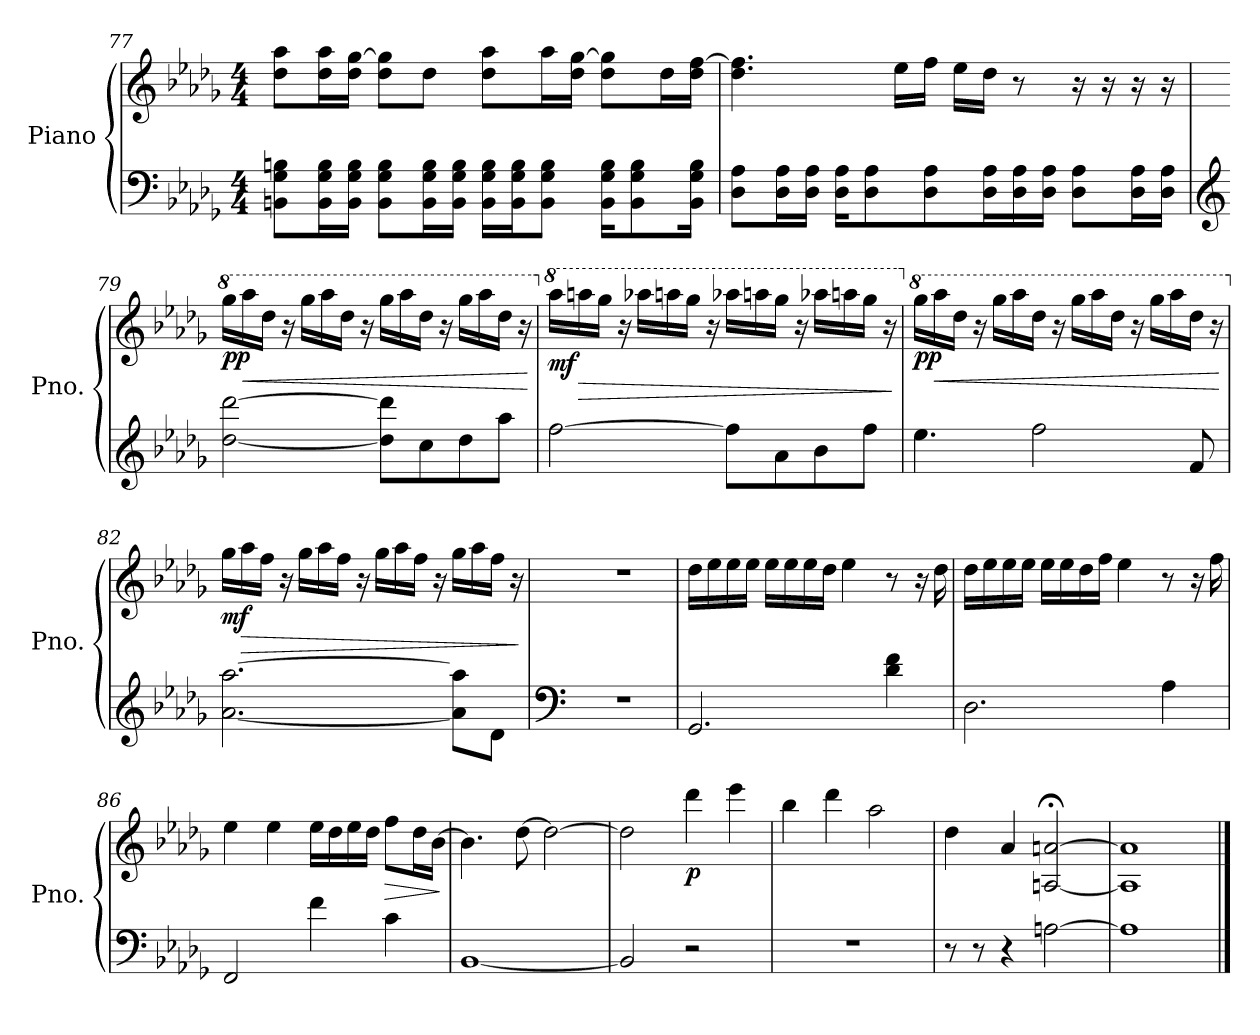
**kern	**kern	**dynam
*part1	*part1	*part1
*staff2	*staff1	*staff1/2
*I"Piano	*	*
*I'Pno.	*	*
!!LO:LB:g=z
*clefF4	*clefG2	*
*k[b-e-a-d-g-]	*k[b-e-a-d-g-]	*
*M4/4	*M4/4	*
=77	=77	=77
8BBn\ 8G-\ 8Bn\L	8dd-\ 8aa-\L	.
16BB\ 16G-\ 16B\L	16dd-\ 16aa-\L	.
16BB\ 16G-\ 16B\JJ	16dd-\ [16gg-\JJ	.
8BB\ 8G-\ 8B\L	8dd-\ 8gg-\]L	.
16BB\ 16G-\ 16B\L	8dd-\J	.
16BB\ 16G-\ 16B\JJ	.	.
16BB\ 16G-\ 16B\LL	8dd-\ 8aa-\L	.
16BB\ 16G-\ 16B\J	.	.
8BB\ 8G-\ 8B\J	16aa-\L	.
.	16dd-\ [16gg-\JJ	.
16BB\ 16G-\ 16B\KL	8dd-\ 8gg-\]L	.
8BB\ 8G-\ 8B\	.	.
.	16dd-\L	.
16BB\ 16G-\ 16B\Jk	16dd-\ [16ff\JJ	.
=78	=78	=78
8D-\ 8A-\L	4.dd-\ 4.ff\]	.
16D-\ 16A-\L	.	.
16D-\ 16A-\JJ	.	.
16D-\ 16A-\KL	.	.
8D-\ 8A-\	.	.
.	16ee-\LL	.
8D-\ 8A-\	16ff\JJ	.
.	16ee-\LL	.
16D-\ 16A-\L	16dd-\JJ	.
16D-\ 16A-\	8r	.
16D-\ 16A-\JJ	.	.
8D-\ 8A-\L	16r	.
.	16r	.
16D-\ 16A-\L	16r	.
16D-\ 16A-\JJ	16r	.
=79	=79	=79
*clefG2	*	*
*	*8va	*
!	!	!LO:DY:b
[2dd-\ [2ddd-\	16ggg-\LL	pp
!	!	!LO:HP:b
.	16aaa-\	<
.	16ddd-\JJ	.
.	16r	.
.	16ggg-\LL	.
.	16aaa-\	.
.	16ddd-\JJ	.
.	16r	.
8dd-\] 8ddd-\]L	16ggg-\LL	.
.	16aaa-\	.
8cc\	16ddd-\JJ	.
.	16r	.
8dd-\	16ggg-\LL	.
.	16aaa-\	.
8aa-\J	16ddd-\JJ	.
.	16r	.
.	.	[
!!LO:LB:g=z
=80	=80	=80
*	*X8va	*
*	*8va	*
!	!	!LO:DY:b
[2ff\	16aaa-\LL	mf
!	!	!LO:HP:b
.	16aaan\	>
.	16ggg-\JJ	.
.	16r	.
.	16aaa-X\LL	.
.	16aaan\	.
.	16ggg-\JJ	.
.	16r	.
8ff\L]	16aaa-X\LL	.
.	16aaan\	.
8a-\	16ggg-\JJ	.
.	16r	.
8b-\	16aaa-X\LL	.
.	16aaan\	.
8ff\J	16ggg-\JJ	.
.	16r	.
.	.	]
=81	=81	=81
*	*X8va	*
*	*8va	*
!	!	!LO:DY:b
4.ee-\	16ggg-\LL	pp
!	!	!LO:HP:b
.	16aaa-\	<
.	16ddd-\JJ	.
.	16r	.
.	16ggg-\LL	.
.	16aaa-\	.
2ff\	16ddd-\JJ	.
.	16r	.
.	16ggg-\LL	.
.	16aaa-\	.
.	16ddd-\JJ	.
.	16r	.
.	16ggg-\LL	.
.	16aaa-\	.
8f/	16ddd-\JJ	.
.	16r	.
.	.	[
=82	=82	=82
*	*X8va	*
*	*8va	*
!	!	!LO:DY:b
[2.a-\ [2.aa-\	16ggg-\LL	mf
!	!	!LO:HP:b
.	16aaa-\	>
.	16fff\JJ	.
.	16r	.
.	16ggg-\LL	.
.	16aaa-\	.
.	16fff\JJ	.
.	16r	.
.	16ggg-\LL	.
.	16aaa-\	.
.	16fff\JJ	.
.	16r	.
8a-\] 8aa-\]L	16ggg-\LL	.
.	16aaa-\	.
8d-\J	16fff\JJ	.
.	16r	.
.	.	]
!!LO:LB:g=z
=83	=83	=83
*clefF4	*	*
*	*X8va	*
1r	1r	.
=84	=84	=84
2.GG-/	16dd-\LL	.
.	16ee-\	.
.	16ee-\	.
.	16ee-\JJ	.
.	16ee-\LL	.
.	16ee-\	.
.	16ee-\	.
.	16dd-\JJ	.
.	4ee-\	.
4d-\ 4f\	8r	.
.	16r	.
.	16dd-\	.
=85	=85	=85
2.D-\	16dd-\LL	.
.	16ee-\	.
.	16ee-\	.
.	16ee-\JJ	.
.	16ee-\LL	.
.	16ee-\	.
.	16dd-\	.
.	16ff\JJ	.
.	4ee-\	.
4A-\	8r	.
.	16r	.
.	16ff\	.
=86	=86	=86
2FF/	4ee-\	.
.	4ee-\	.
4f\	16ee-\LL	.
.	16dd-\	.
.	16ee-\	.
.	16dd-\JJ	.
!	!	!LO:HP:b
4c\	8ff\L	>
.	16dd-\L	.
.	[16b-\JJ	.
.	.	]
=87	=87	=87
[1BB-	4.b-\]	.
.	[8dd-\	.
.	2dd-\_	.
=88	=88	=88
2BB-/]	2dd-\]	.
!	!	!LO:DY:b
2r	4ddd-\	p
.	4eee-\	.
=89	=89	=89
1r	4bb-\	.
.	4ddd-\	.
.	2aa-\	.
!!LO:LB:g=z
=90	=90	=90
8r	4dd-\	.
8r	.	.
4r	4a-/	.
[2An\	[2An/;< [2an/;<	.
=91	=91	=91
1A]	1A] 1a]	.
==	==	==
*-	*-	*-
